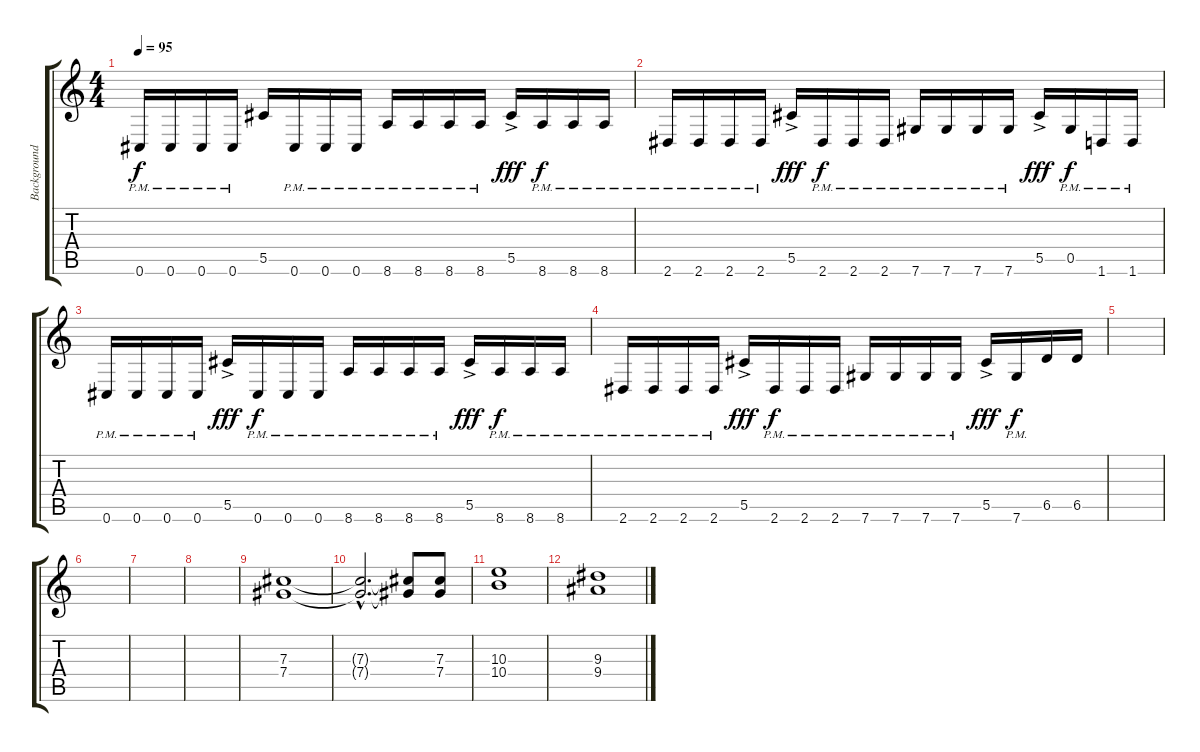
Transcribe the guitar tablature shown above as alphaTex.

\track ("Background guitar" "Background") {instrument overdrivenguitar}
\staff {score tabs}
\tuning (Eb4 Bb3 Gb3 Db3 Ab2 Db2) {hide}
\ts (4 4)
\tempo 95
\clef g2
\ks c
0.6{pm}.16{dy f instrument overdrivenguitar} 0.6{pm}.16 0.6{pm}.16 0.6{pm}.16 5.5.16 0.6{pm}.16 0.6{pm}.16 0.6{pm}.16 8.6{pm}.16 8.6{pm}.16 8.6{pm}.16 8.6{pm}.16 5.5{ac}.16{dy fff} 8.6{pm}.16{dy f} 8.6{pm}.16 8.6{pm}.16 |
2.6{pm}.16 2.6{pm}.16 2.6{pm}.16 2.6{pm}.16 5.5{ac}.16{dy fff} 2.6{pm}.16{dy f} 2.6{pm}.16 2.6{pm}.16 7.6{pm}.16 7.6{pm}.16 7.6{pm}.16 7.6{pm}.16 5.5{ac}.16{dy fff} 0.5{pm}.16{dy f} 1.6{pm}.16 1.6{pm}.16 |
0.6{pm}.16 0.6{pm}.16 0.6{pm}.16 0.6{pm}.16 5.5{ac}.16{dy fff} 0.6{pm}.16{dy f} 0.6{pm}.16 0.6{pm}.16 8.6{pm}.16 8.6{pm}.16 8.6{pm}.16 8.6{pm}.16 5.5{ac}.16{dy fff} 8.6{pm}.16{dy f} 8.6{pm}.16 8.6{pm}.16 |
2.6{pm}.16 2.6{pm}.16 2.6{pm}.16 2.6{pm}.16 5.5{ac}.16{dy fff} 2.6{pm}.16{dy f} 2.6{pm}.16 2.6{pm}.16 7.6{pm}.16 7.6{pm}.16 7.6{pm}.16 7.6{pm}.16 5.5{ac}.16{dy fff} 7.6{pm}.16{dy f} 6.5.16 6.5.16 |
|
|
|
|
(7.3 7.4).1{volume 9 balance 8 instrument overdrivenguitar} |
(7.3{hac t} 7.4{hac t}).2{d} (7.3{t} 7.4{t}).8 (7.3 7.4).8 |
(10.3 10.4).1 |
(9.3 9.4).1
